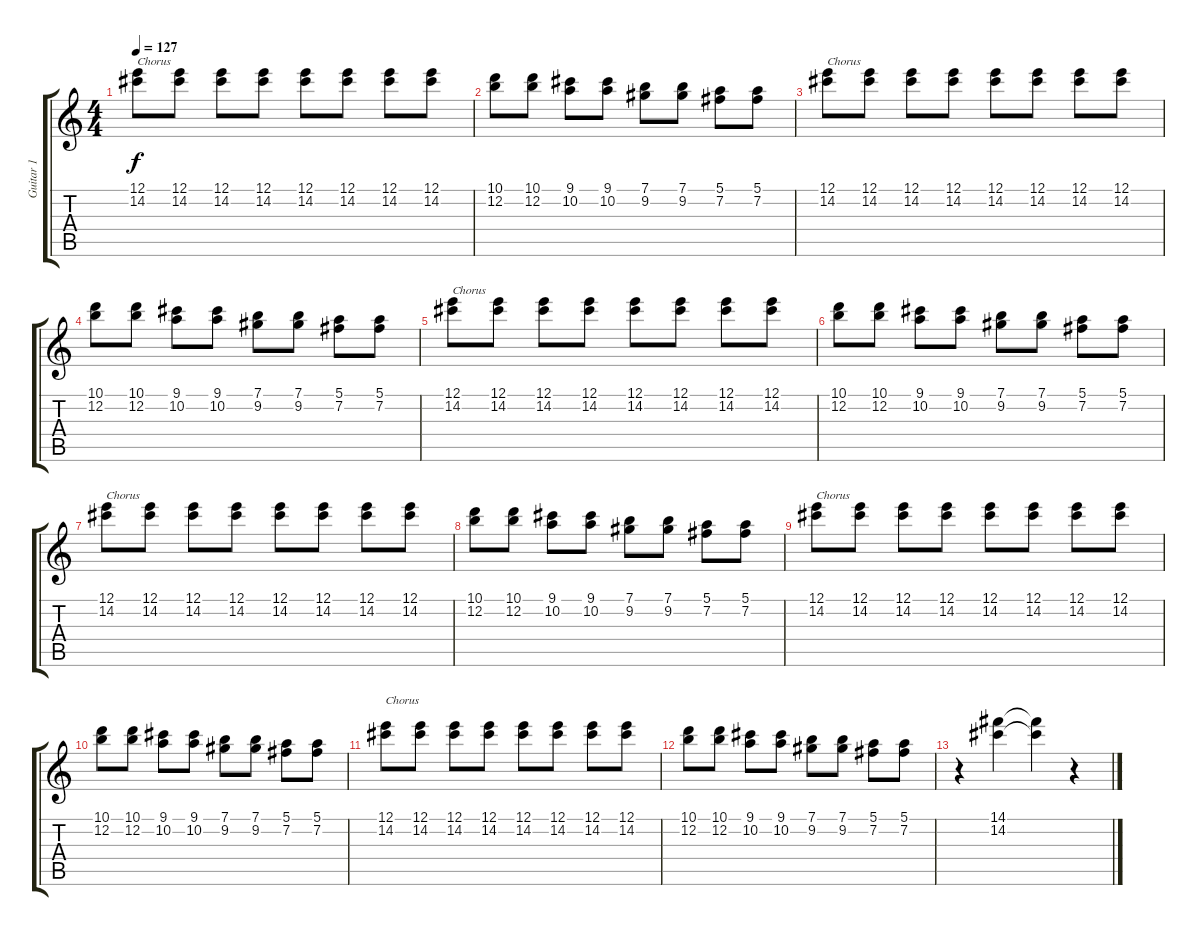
\track ("Guitar 1" "Guitar 1") {instrument overdrivenguitar}
\staff {score tabs}
\tuning (E4 B3 G3 D3 A2 E2) {hide}
\ts (4 4)
\tempo 127
\clef g2
\ks c
(12.1 14.2).8{txt "Chorus" dy f} (12.1 14.2).8 (12.1 14.2).8 (12.1 14.2).8 (12.1 14.2).8 (12.1 14.2).8 (12.1 14.2).8 (12.1 14.2).8 |
(10.1 12.2).8 (10.1 12.2).8 (9.1 10.2).8 (9.1 10.2).8 (7.1 9.2).8 (7.1 9.2).8 (5.1 7.2).8 (5.1 7.2).8 |
(12.1 14.2).8{txt "Chorus"} (12.1 14.2).8 (12.1 14.2).8 (12.1 14.2).8 (12.1 14.2).8 (12.1 14.2).8 (12.1 14.2).8 (12.1 14.2).8 |
(10.1 12.2).8 (10.1 12.2).8 (9.1 10.2).8 (9.1 10.2).8 (7.1 9.2).8 (7.1 9.2).8 (5.1 7.2).8 (5.1 7.2).8 |
(12.1 14.2).8{txt "Chorus"} (12.1 14.2).8 (12.1 14.2).8 (12.1 14.2).8 (12.1 14.2).8 (12.1 14.2).8 (12.1 14.2).8 (12.1 14.2).8 |
(10.1 12.2).8 (10.1 12.2).8 (9.1 10.2).8 (9.1 10.2).8 (7.1 9.2).8 (7.1 9.2).8 (5.1 7.2).8 (5.1 7.2).8 |
(12.1 14.2).8{txt "Chorus"} (12.1 14.2).8 (12.1 14.2).8 (12.1 14.2).8 (12.1 14.2).8 (12.1 14.2).8 (12.1 14.2).8 (12.1 14.2).8 |
(10.1 12.2).8 (10.1 12.2).8 (9.1 10.2).8 (9.1 10.2).8 (7.1 9.2).8 (7.1 9.2).8 (5.1 7.2).8 (5.1 7.2).8 |
(12.1 14.2).8{txt "Chorus"} (12.1 14.2).8 (12.1 14.2).8 (12.1 14.2).8 (12.1 14.2).8 (12.1 14.2).8 (12.1 14.2).8 (12.1 14.2).8 |
(10.1 12.2).8 (10.1 12.2).8 (9.1 10.2).8 (9.1 10.2).8 (7.1 9.2).8 (7.1 9.2).8 (5.1 7.2).8 (5.1 7.2).8 |
(12.1 14.2).8{txt "Chorus"} (12.1 14.2).8 (12.1 14.2).8 (12.1 14.2).8 (12.1 14.2).8 (12.1 14.2).8 (12.1 14.2).8 (12.1 14.2).8 |
(10.1 12.2).8 (10.1 12.2).8 (9.1 10.2).8 (9.1 10.2).8 (7.1 9.2).8 (7.1 9.2).8 (5.1 7.2).8 (5.1 7.2).8 |
r.4 (14.1 14.2).4 (14.1{t} 14.2{t}).4 r.4
